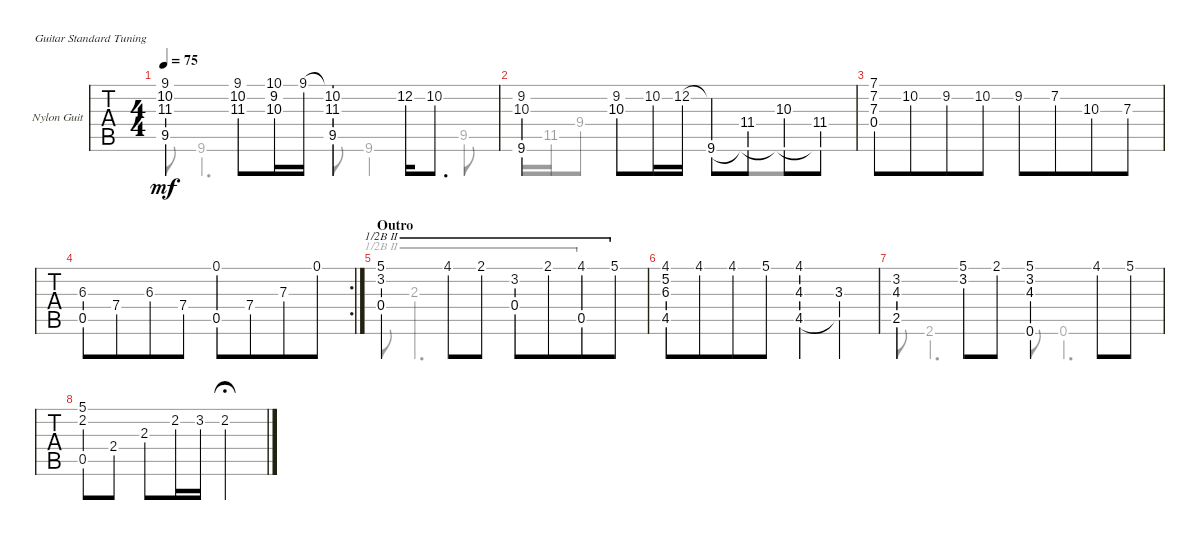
\defaultSystemsLayout 4
\bracketExtendMode nobrackets
\firstSystemTrackNameOrientation horizontal
\otherSystemsTrackNameOrientation horizontal
\track ("Nylon Guitar" "Nylon Guit") {instrument acousticguitarnylon}
\staff {tabs}
\tuning (E4 B3 G3 D3 A2 E2)
\voice
\ts (4 4)
\tempo 75
\clef g2
\scale
0.524451
\ks a
(9.1{lf 2} 9.5 11.3 10.2).4{dy mf} (9.1 11.3 10.2).8 (10.1{lf 4} 10.3 9.2).16 9.1.16 (9.1{t} 9.5 11.3 10.2).4 12.2{lf 5}.16 10.2{lf 3}.8{d} |
\scale
0.477193 (9.2 10.3{lf 3} 9.6).4 (9.2 10.3).8 10.2{lf 4}.16 12.2{lf 5}.16 (12.2{t} 9.6).8 (11.4 9.6{t}).8 (10.3 9.6{t}).8 (11.4 9.6{t}).8 |
\scale
0.522264 (7.1 7.2 0.4 7.3).8 10.2.8{beam merge} 9.2.8 10.2.8 9.2.8 7.2.8{beam merge} 10.3{lf 5}.8 7.3{lf 2}.8 |
\rc 2
\scale
0.468571 (6.3{lf 2} 0.5).8 7.4{lf 3}.8{beam merge} 6.3.8 7.4.8 (0.1 0.5).8 7.4.8{beam merge} 7.3{lf 4}.8 0.1.8 |
\section ("" "Outro")
\scale
0.531313 (5.1 3.2 0.4).4{barre (2 half)} 4.1.8{barre (2 half)} 2.1.8{barre (2 half)} (3.2 0.4).8{barre (2 half)} 2.1.8{barre (2 half) beam merge} (4.1 0.5).8{barre (2 half)} 5.1.8{barre (2 half)} |
\scale
0.47 (4.1 4.5 6.3 5.2).8 4.1.8{beam merge} 4.1.8 5.1.8 (4.1{lf 5} 4.5 4.3).4 (3.3 4.5{t}).4 |
\scale
0.529915 (3.2{lf 3} 2.5 4.3).4 (5.1 3.2).8 2.1.8 (5.1{lf 5} 0.6 3.2 4.3).4 4.1{lf 4}.8{legatoorigin} 5.1.8 |
(2.2 0.5 5.1).8 2.4.8 2.3.8 2.2.16{legatoorigin} 3.2.16{legatoorigin} 2.2.2{fermata (medium 0.5)}
\voice
\clef g2
\ottava regular
\simile none
\scale
0.524451
\ks a
9.5.8{dy mf beam invert} 9.6.4{d beam invert} 9.5.8{beam invert} 9.6.4{beam invert} 9.5.8{beam invert} |
\scale
0.477193 9.6.16 11.5{lf 4}.16 9.4{lf 2}.8 10.3.4 9.6.8 11.4{lf 4}.8{beam merge} 10.3{lf 3}.8 11.4.8 |
\scale
0.522264 0.4.1 |
\scale
0.468571 0.5.2 0.5.2 |
\scale
0.531313 0.4.8{barre (2 half)} 2.3.4{d barre (2 half)} 0.4.4{barre (2 half)} 0.5.4{barre (2 half)} |
\scale
0.47 4.5.2{beam invert} 4.5{lf 3}.2{beam invert} |
\scale
0.529915 2.5.8{beam invert} 2.6.4{d beam invert} 0.6.8{beam invert} 0.6.4{d beam invert} |
\voice
\clef g2
\ottava regular
\simile none
\scale
0.524451
\ks a
(10.2{lf 3} 11.3{lf 4}).4{dy mf} (10.2 11.3).8 (9.2{lf 2} 10.3{lf 3}).8 (10.2{lf 3} 11.3{lf 4}).4 12.2.4 |
\scale
0.477193 |
\scale
0.522264 7.3.1 |
\scale
0.468571 |
\scale
0.531313 |
\scale
0.47 (5.2 6.3).2 4.3{lf 4}.4 3.3{lf 2}.4 |
\scale
0.529915 4.3{lf 4}.4 3.2.4 (3.2{lf 2} 4.3{lf 3}).2 |
